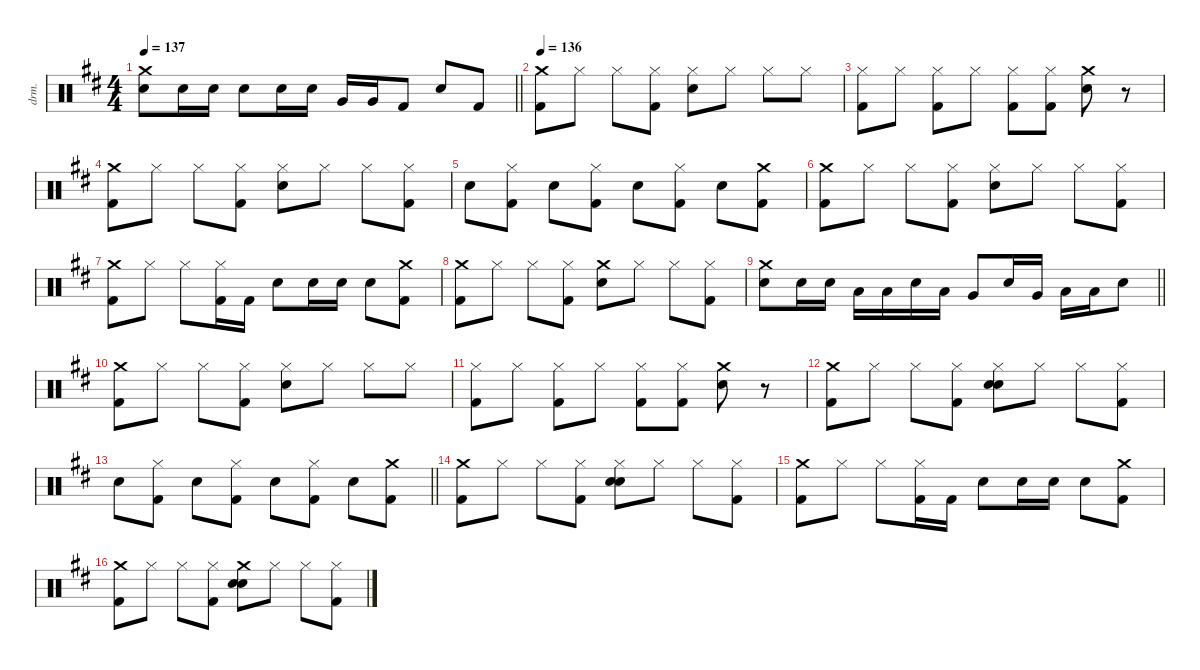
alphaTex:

\defaultSystemsLayout 4
\hideDynamics
\bracketExtendMode nobrackets
\otherSystemsTrackNameOrientation horizontal
\track ("Lars - Drums" "drm.") {instrument percussion}
\staff {score}
\articulation defaults
\ts (4 4)
\tempo 137
\clef neutral
\barLineRight lightlight
\ks bminor
("Crash medium (hit)"{acc forcenatural} "Snare (hit) 2"{acc forcenatural}).8{dy f beam Down} "Snare (hit) 2"{acc forcenatural}.16{beam Down} "Snare (hit) 2"{acc forcenatural}.16{beam Down} "Snare (hit) 2"{acc forcenatural}.8{beam Down} "Snare (hit) 2"{acc forcenatural}.16{beam Down} "Snare (hit) 2"{acc forcenatural}.16{beam Down} "Very Low Tom (hit)"{acc forcenatural}.16{dy ff beam Up} "Very Low Tom (hit)"{acc forcenatural}.16{beam Up} "Kick (hit) 2"{acc forcenatural}.8{dy f beam Up} "Snare (hit) 2"{acc forcenatural}.8{beam Up} "Kick (hit) 2"{acc forcenatural}.8{beam Up} |
\tempo 136
("Crash medium (hit)"{acc forcenatural} "Kick (hit) 2"{acc forcenatural}).8{beam Down} "Hi-Hat (closed)"{acc forcenatural}.8{beam Down} "Hi-Hat (closed)"{acc forcenatural}.8{beam Down} ("Hi-Hat (closed)"{acc forcenatural} "Kick (hit) 2"{acc forcenatural}).8{beam Down} ("Hi-Hat (closed)"{acc forcenatural} "Snare (hit) 2"{acc forcenatural}).8{beam Down} "Hi-Hat (closed)"{acc forcenatural}.8{beam Down} "Hi-Hat (closed)"{acc forcenatural}.8{beam Down} "Hi-Hat (closed)"{acc forcenatural}.8{beam Down} |
("Hi-Hat (closed)"{acc forcenatural} "Kick (hit) 2"{acc forcenatural}).8{beam Down} "Hi-Hat (closed)"{acc forcenatural}.8{beam Down} ("Hi-Hat (closed)"{acc forcenatural} "Kick (hit) 2"{acc forcenatural}).8{beam Down} "Hi-Hat (closed)"{acc forcenatural}.8{beam Down} ("Hi-Hat (closed)"{acc forcenatural} "Kick (hit) 2"{acc forcenatural}).8{beam Down} ("Hi-Hat (closed)"{acc forcenatural} "Kick (hit) 2"{acc forcenatural}).8{beam Down} ("Crash medium (hit)"{acc forcenatural} "Snare (hit) 2"{acc forcenatural}).8{beam Down} r.8{beam Down} |
("Crash medium (hit)"{acc forcenatural} "Kick (hit) 2"{acc forcenatural}).8{beam Down} "Hi-Hat (closed)"{acc forcenatural}.8{beam Down} "Hi-Hat (closed)"{acc forcenatural}.8{beam Down} ("Hi-Hat (closed)"{acc forcenatural} "Kick (hit) 2"{acc forcenatural}).8{beam Down} ("Hi-Hat (closed)"{acc forcenatural} "Snare (hit) 2"{acc forcenatural}).8{beam Down} "Hi-Hat (closed)"{acc forcenatural}.8{beam Down} "Hi-Hat (closed)"{acc forcenatural}.8{beam Down} ("Hi-Hat (closed)"{acc forcenatural} "Kick (hit) 2"{acc forcenatural}).8{beam Down} |
"Snare (hit) 2"{acc forcenatural}.8{beam Down} ("Hi-Hat (closed)"{acc forcenatural} "Kick (hit) 2"{acc forcenatural}).8{beam Down} "Snare (hit) 2"{acc forcenatural}.8{beam Down} ("Hi-Hat (closed)"{acc forcenatural} "Kick (hit) 2"{acc forcenatural}).8{beam Down} "Snare (hit) 2"{acc forcenatural}.8{beam Down} ("Hi-Hat (closed)"{acc forcenatural} "Kick (hit) 2"{acc forcenatural}).8{beam Down} "Snare (hit) 2"{acc forcenatural}.8{beam Down} ("Crash medium (hit)"{acc forcenatural} "Kick (hit) 2"{acc forcenatural}).8{beam Down} |
("Crash medium (hit)"{acc forcenatural} "Kick (hit) 2"{acc forcenatural}).8{beam Down} "Hi-Hat (closed)"{acc forcenatural}.8{beam Down} "Hi-Hat (closed)"{acc forcenatural}.8{beam Down} ("Hi-Hat (closed)"{acc forcenatural} "Kick (hit) 2"{acc forcenatural}).8{beam Down} ("Hi-Hat (closed)"{acc forcenatural} "Snare (hit) 2"{acc forcenatural}).8{beam Down} "Hi-Hat (closed)"{acc forcenatural}.8{beam Down} "Hi-Hat (closed)"{acc forcenatural}.8{beam Down} ("Hi-Hat (closed)"{acc forcenatural} "Kick (hit) 2"{acc forcenatural}).8{beam Down} |
("Crash medium (hit)"{acc forcenatural} "Kick (hit) 2"{acc forcenatural}).8{beam Down} "Hi-Hat (closed)"{acc forcenatural}.8{beam Down} "Hi-Hat (closed)"{acc forcenatural}.8{beam Down} ("Hi-Hat (closed)"{acc forcenatural} "Kick (hit) 2"{acc forcenatural}).16{beam Down} "Kick (hit) 2"{acc forcenatural}.16{beam Down} "Snare (hit) 2"{acc forcenatural}.8{beam Down} "Snare (hit) 2"{acc forcenatural}.16{beam Down} "Snare (hit) 2"{acc forcenatural}.16{beam Down} "Snare (hit) 2"{acc forcenatural}.8{beam Down} ("Crash medium (hit)"{acc forcenatural} "Kick (hit) 2"{acc forcenatural}).8{beam Down} |
("Crash medium (hit)"{acc forcenatural} "Kick (hit) 2"{acc forcenatural}).8{beam Down} "Hi-Hat (closed)"{acc forcenatural}.8{beam Down} "Hi-Hat (closed)"{acc forcenatural}.8{beam Down} ("Hi-Hat (closed)"{acc forcenatural} "Kick (hit) 2"{acc forcenatural}).8{beam Down} ("Crash medium (hit)"{acc forcenatural} "Snare (hit) 2"{acc forcenatural}).8{beam Down} "Hi-Hat (closed)"{acc forcenatural}.8{beam Down} "Hi-Hat (closed)"{acc forcenatural}.8{beam Down} ("Hi-Hat (closed)"{acc forcenatural} "Kick (hit) 2"{acc forcenatural}).8{beam Down} |
\barLineRight lightlight
("Crash medium (hit)"{acc forcenatural} "Snare (hit) 2"{acc forcenatural}).8{beam Down} "Snare (hit) 2"{acc forcenatural}.16{beam Down} "Snare (hit) 2"{acc forcenatural}.16{beam Down} "Low Tom (hit)"{acc forcenatural}.16{beam Down} "Low Tom (hit)"{acc forcenatural}.16{beam Down} "Snare (hit) 2"{acc forcenatural}.16{beam Down} "Low Tom (hit)"{acc forcenatural}.16{beam Down} "Very Low Tom (hit)"{acc forcenatural}.8{beam Up} "Snare (hit) 2"{acc forcenatural}.16{beam Up} "Very Low Tom (hit)"{acc forcenatural}.16{beam Up} "Low Floor Tom (hit)"{acc forcenatural}.16{beam Down} "Low Floor Tom (hit)"{acc forcenatural}.16{beam Down} "Snare (hit) 2"{acc forcenatural}.8{beam Down} |
("Crash medium (hit)"{acc forcenatural} "Kick (hit) 2"{acc forcenatural}).8{beam Down} "Hi-Hat (closed)"{acc forcenatural}.8{beam Down} "Hi-Hat (closed)"{acc forcenatural}.8{beam Down} ("Hi-Hat (closed)"{acc forcenatural} "Kick (hit) 2"{acc forcenatural}).8{beam Down} ("Hi-Hat (closed)"{acc forcenatural} "Snare (hit) 2"{acc forcenatural}).8{beam Down} "Hi-Hat (closed)"{acc forcenatural}.8{beam Down} "Hi-Hat (closed)"{acc forcenatural}.8{beam Down} "Hi-Hat (closed)"{acc forcenatural}.8{beam Down} |
("Hi-Hat (closed)"{acc forcenatural} "Kick (hit) 2"{acc forcenatural}).8{beam Down} "Hi-Hat (closed)"{acc forcenatural}.8{beam Down} ("Hi-Hat (closed)"{acc forcenatural} "Kick (hit) 2"{acc forcenatural}).8{beam Down} "Hi-Hat (closed)"{acc forcenatural}.8{beam Down} ("Hi-Hat (closed)"{acc forcenatural} "Kick (hit) 2"{acc forcenatural}).8{beam Down} ("Hi-Hat (closed)"{acc forcenatural} "Kick (hit) 2"{acc forcenatural}).8{beam Down} ("Crash medium (hit)"{acc forcenatural} "Snare (hit) 2"{acc forcenatural}).8{beam Down} r.8{beam Down} |
("Crash medium (hit)"{acc forcenatural} "Kick (hit) 2"{acc forcenatural}).8{beam Down} "Hi-Hat (closed)"{acc forcenatural}.8{beam Down} "Hi-Hat (closed)"{acc forcenatural}.8{beam Down} ("Hi-Hat (closed)"{acc forcenatural} "Kick (hit) 2"{acc forcenatural}).8{beam Down} ("Snare (hit) 2"{acc forcenatural} "Hi-Hat (closed)"{acc forcenatural} "Snare (hit) 2"{acc forcenatural}).8{dy ff beam Down} "Hi-Hat (closed)"{acc forcenatural}.8{dy f beam Down} "Hi-Hat (closed)"{acc forcenatural}.8{beam Down} ("Hi-Hat (closed)"{acc forcenatural} "Kick (hit) 2"{acc forcenatural}).8{beam Down} |
\barLineRight lightlight "Snare (hit) 2"{acc forcenatural}.8{beam Down}
("Hi-Hat (closed)"{acc forcenatural} "Kick (hit) 2"{acc forcenatural}).8{beam Down} "Snare (hit) 2"{acc forcenatural}.8{beam Down} ("Hi-Hat (closed)"{acc forcenatural} "Kick (hit) 2"{acc forcenatural}).8{beam Down} "Snare (hit) 2"{acc forcenatural}.8{beam Down} ("Hi-Hat (closed)"{acc forcenatural} "Kick (hit) 2"{acc forcenatural}).8{beam Down} "Snare (hit) 2"{acc forcenatural}.8{beam Down} ("Crash medium (hit)"{acc forcenatural} "Kick (hit) 2"{acc forcenatural}).8{beam Down} |
("Crash medium (hit)"{acc forcenatural} "Kick (hit) 2"{acc forcenatural}).8{beam Down} "Hi-Hat (closed)"{acc forcenatural}.8{beam Down} "Hi-Hat (closed)"{acc forcenatural}.8{beam Down} ("Hi-Hat (closed)"{acc forcenatural} "Kick (hit) 2"{acc forcenatural}).8{beam Down} ("Snare (hit) 2"{acc forcenatural} "Hi-Hat (closed)"{acc forcenatural} "Snare (hit) 2"{acc forcenatural}).8{dy ff beam Down} "Hi-Hat (closed)"{acc forcenatural}.8{dy f beam Down} "Hi-Hat (closed)"{acc forcenatural}.8{beam Down} ("Hi-Hat (closed)"{acc forcenatural} "Kick (hit) 2"{acc forcenatural}).8{beam Down} |
("Crash medium (hit)"{acc forcenatural} "Kick (hit) 2"{acc forcenatural}).8{beam Down} "Hi-Hat (closed)"{acc forcenatural}.8{beam Down} "Hi-Hat (closed)"{acc forcenatural}.8{beam Down} ("Hi-Hat (closed)"{acc forcenatural} "Kick (hit) 2"{acc forcenatural}).16{beam Down} "Kick (hit) 2"{acc forcenatural}.16{beam Down} "Snare (hit) 2"{acc forcenatural}.8{beam Down} "Snare (hit) 2"{acc forcenatural}.16{beam Down} "Snare (hit) 2"{acc forcenatural}.16{beam Down} "Snare (hit) 2"{acc forcenatural}.8{beam Down} ("Crash medium (hit)"{acc forcenatural} "Kick (hit) 2"{acc forcenatural}).8{beam Down} |
("Crash medium (hit)"{acc forcenatural} "Kick (hit) 2"{acc forcenatural}).8{beam Down} "Hi-Hat (closed)"{acc forcenatural}.8{beam Down} "Hi-Hat (closed)"{acc forcenatural}.8{beam Down} ("Hi-Hat (closed)"{acc forcenatural} "Kick (hit) 2"{acc forcenatural}).8{beam Down} ("Snare (hit) 2"{acc forcenatural} "Crash medium (hit)"{acc forcenatural} "Snare (hit) 2"{acc forcenatural}).8{dy ff beam Down} "Hi-Hat (closed)"{acc forcenatural}.8{dy f beam Down} "Hi-Hat (closed)"{acc forcenatural}.8{beam Down} ("Hi-Hat (closed)"{acc forcenatural} "Kick (hit) 2"{acc forcenatural}).8{beam Down}
